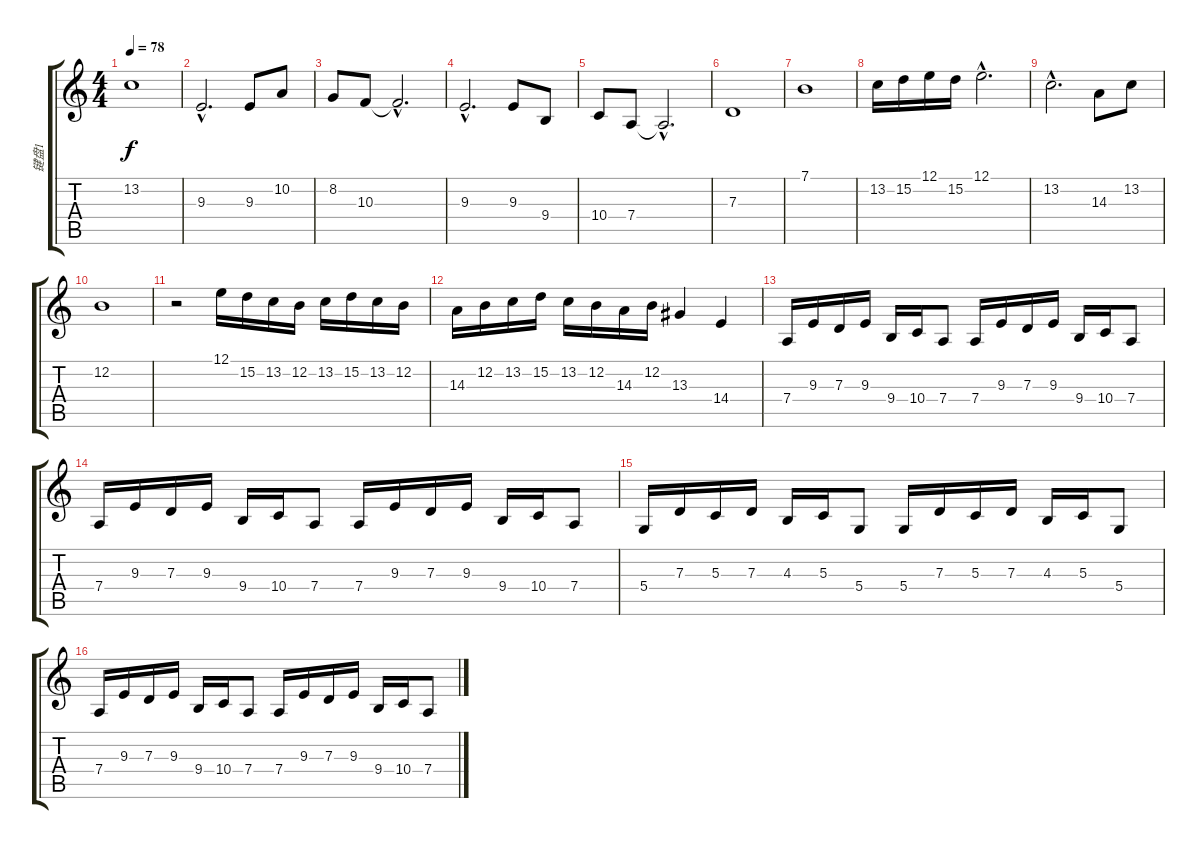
\track ("键盘1" "键盘1") {instrument stringensemble1}
\staff {score tabs}
\tuning (E4 B3 G3 D3 A2 E2) {hide}
\ts (4 4)
\tempo 78
\clef g2
\ks c
13.2.1{dy f} |
9.3{hac}.2{d} 9.3.8 10.2.8 |
8.2.8 10.3.8 10.3{hac t}.2{d} |
9.3{hac}.2{d} 9.3.8 9.4.8 |
10.4.8 7.4.8 7.4{hac t}.2{d} |
7.3.1 |
7.1.1 |
13.2.16 15.2.16 12.1.16 15.2.16 12.1{hac}.2{d} |
13.2{hac}.2{d} 14.3.8 13.2.8 |
12.2.1 |
r.2 12.1.16 15.2.16 13.2.16 12.2.16 13.2.16 15.2.16 13.2.16 12.2.16 |
14.3.16 12.2.16 13.2.16 15.2.16 13.2.16 12.2.16 14.3.16 12.2.16 13.3.4 14.4.4 |
7.4.16 9.3.16 7.3.16 9.3.16 9.4.16 10.4.16 7.4.8 7.4.16 9.3.16 7.3.16 9.3.16 9.4.16 10.4.16 7.4.8 |
7.4.16 9.3.16 7.3.16 9.3.16 9.4.16 10.4.16 7.4.8 7.4.16 9.3.16 7.3.16 9.3.16 9.4.16 10.4.16 7.4.8 |
5.4.16 7.3.16 5.3.16 7.3.16 4.3.16 5.3.16 5.4.8 5.4.16 7.3.16 5.3.16 7.3.16 4.3.16 5.3.16 5.4.8 |
7.4.16 9.3.16 7.3.16 9.3.16 9.4.16 10.4.16 7.4.8 7.4.16 9.3.16 7.3.16 9.3.16 9.4.16 10.4.16 7.4.8
